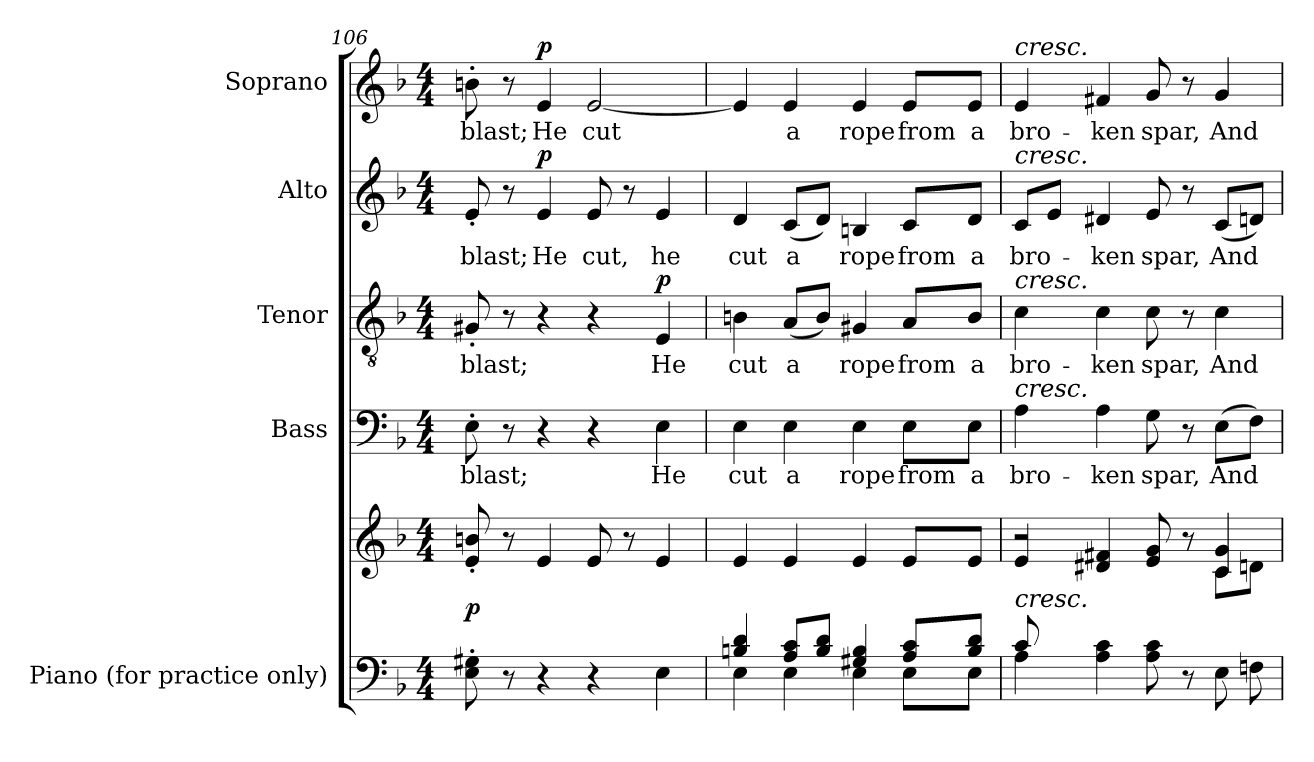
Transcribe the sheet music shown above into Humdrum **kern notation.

**kern	**kern	**dynam	**kern	**text	**kern	**text	**dynam	**kern	**text	**dynam	**kern	**text	**dynam
*part5	*part5	*part5	*part4	*part4	*part3	*part3	*part3	*part2	*part2	*part2	*part1	*part1	*part1
*staff6	*staff5	*staff5/6	*staff4	*staff4	*staff3	*staff3	*staff3	*staff2	*staff2	*staff2	*staff1	*staff1	*staff1
*I"Piano (for  practice only)	*	*	*I"Bass	*	*I"Tenor	*	*	*I"Alto	*	*	*I"Soprano	*	*
*I'Pno.	*	*	*I'B.	*	*I'T.	*	*	*I'A.	*	*	*I'S.	*	*
*clefF4	*clefG2	*	*clefF4	*	*clefGv2	*	*	*clefG2	*	*	*clefG2	*	*
*	*	*	*	*	*ITrd7c12	*	*	*	*	*	*	*	*
*k[b-]	*k[b-]	*	*k[b-]	*	*k[b-]	*	*	*k[b-]	*	*	*k[b-]	*	*
*F:	*F:	*	*F:	*	*F:	*	*	*F:	*	*	*F:	*	*
*M4/4	*M4/4	*	*M4/4	*	*M4/4	*	*	*M4/4	*	*	*M4/4	*	*
=106	=106	=106	=106	=106	=106	=106	=106	=106	=106	=106	=106	=106	=106
!	!	!	!	!LO:LY:b:color=#000000	!	!	!	!	!	!	!	!	!
!	!	!	!	!	!	!LO:LY:b:color=#000000	!	!	!	!	!	!	!
!	!	!	!	!	!	!	!	!	!LO:LY:b:color=#000000	!	!	!	!
!	!	!	!	!	!	!	!	!	!	!	!	!LO:LY:b:color=#000000	!
8Ei\' 8G#Xi'	8ei/' 8bni'	p	8E'i\	blast;	8GG#X'i/	blast;	.	8e'i/	blast;	.	8bn'i\	blast;	.
8r	8r	.	8r	.	8r	.	.	8r	.	.	8r	.	.
!	!	!	!	!	!	!	!	!	!LO:LY:b:color=#000000	!	!	!	!
!	!	!	!	!	!	!	!	!	!	!	!	!LO:LY:b:color=#000000	!
4r	4ei/	.	4r	.	4r	.	.	4ei/	He	p	4ei/	He	p
!	!	!	!	!	!	!	!	!	!LO:LY:b:color=#000000	!	!	!	!
!	!	!	!	!	!	!	!	!	!	!	!	!LO:LY:b:color=#000000	!
4r	8ei/	.	4r	.	4r	.	.	8ei/	cut,	.	[<2ei/	cut	.
.	8r	.	.	.	.	.	.	8r	.	.	.	.	.
!	!	!	!	!LO:LY:b:color=#000000	!	!	!	!	!	!	!	!	!
!	!	!	!	!	!	!LO:LY:b:color=#000000	!	!	!	!	!	!	!
!	!	!	!	!	!	!	!	!	!LO:LY:b:color=#000000	!	!	!	!
4Ei\	4ei/	.	4Ei\	He	4EEi/	He	p	4ei/	he	.	.	.	.
=107	=107	=107	=107	=107	=107	=107	=107	=107	=107	=107	=107	=107	=107
*^	*	*	*	*	*	*	*	*	*	*	*	*	*
!	!	!	!	!	!LO:LY:b:color=#000000	!	!	!	!	!	!	!	!	!
!	!	!	!	!	!	!	!LO:LY:b:color=#000000	!	!	!	!	!	!	!
!	!	!	!	!	!	!	!	!	!	!LO:LY:b:color=#000000	!	!	!	!
4Bni/ 4di	4Ei\	4ei/	.	4Ei\	cut	4BBni\	cut	.	4di/	cut	.	4ei/]	.	.
!	!	!	!	!	!LO:LY:b:color=#000000	!	!	!	!	!	!	!	!	!
!	!	!	!	!	!	!	!LO:LY:b:color=#000000	!	!	!	!	!	!	!
!	!	!	!	!	!	!	!	!	!	!LO:LY:b:color=#000000	!	!	!	!
!	!	!	!	!	!	!	!	!	!	!	!	!	!LO:LY:b:color=#000000	!
8Ai/ 8ciL	4Ei\	4ei/	.	4Ei\	a	(8AAi/L	a	.	(8ci/L	a	.	4ei/	a	.
8Bi/ 8diJ	.	.	.	.	.	8BBi/J)	.	.	8di/J)	.	.	.	.	.
!	!	!	!	!	!LO:LY:b:color=#000000	!	!	!	!	!	!	!	!	!
!	!	!	!	!	!	!	!LO:LY:b:color=#000000	!	!	!	!	!	!	!
!	!	!	!	!	!	!	!	!	!	!LO:LY:b:color=#000000	!	!	!	!
!	!	!	!	!	!	!	!	!	!	!	!	!	!LO:LY:b:color=#000000	!
4G#Xi/ 4Bi	4Ei\	4ei/	.	4Ei\	rope	4GG#Xi/	rope	.	4Bni/	rope	.	4ei/	rope	.
!	!	!	!	!	!LO:LY:b:color=#000000	!	!	!	!	!	!	!	!	!
!	!	!	!	!	!	!	!LO:LY:b:color=#000000	!	!	!	!	!	!	!
!	!	!	!	!	!	!	!	!	!	!LO:LY:b:color=#000000	!	!	!	!
!	!	!	!	!	!	!	!	!	!	!	!	!	!LO:LY:b:color=#000000	!
8Ai/ 8ciL	8Ei\L	8ei/L	.	8Ei\L	from	8AAi/L	from	.	8ci/L	from	.	8ei/L	from	.
!	!	!	!	!	!LO:LY:b:color=#000000	!	!	!	!	!	!	!	!	!
!	!	!	!	!	!	!	!LO:LY:b:color=#000000	!	!	!	!	!	!	!
!	!	!	!	!	!	!	!	!	!	!LO:LY:b:color=#000000	!	!	!	!
!	!	!	!	!	!	!	!	!	!	!	!	!	!LO:LY:b:color=#000000	!
8Bi/ 8diJ	8Ei\J	8ei/J	.	8Ei\J	a	8BBi/J	a	.	8di/J	a	.	8ei/J	a	.
!!LO:LB:g=z
=108	=108	=108	=108	=108	=108	=108	=108	=108	=108	=108	=108	=108	=108	=108
*	*	*^	*	*	*	*	*	*	*	*	*	*	*	*
*	*	*	*^	*	*	*	*	*	*	*	*	*	*	*	*
!	!	!	!	!	!	!	!LO:LY:b:color=#000000	!	!	!	!	!	!	!	!	!
!	!	!	!	!	!	!	!	!	!LO:LY:b:color=#000000	!	!	!	!	!	!	!
!	!	!	!	!	!	!	!	!	!	!	!	!LO:LY:b:color=#000000	!	!	!	!
!	!	!	!	!	!	!	!	!	!	!	!	!	!	!LO:TX:a:i:t=cresc.	!	!
!	!	!	!	!	!	!	!	!	!	!	!LO:TX:a:i:t=cresc.	!	!	!	!	!
!	!	!	!	!	!	!	!	!LO:TX:a:i:t=cresc.	!	!	!	!	!	!	!	!
!	!	!	!	!	!	!LO:TX:a:i:t=cresc.	!	!	!	!	!	!	!	!	!	!
!	!	!LO:TX:b:i:t=cresc.	!	!	!	!	!	!	!	!	!	!	!	!	!	!
!	!	!	!	!	!	!	!	!	!	!	!	!	!	!	!LO:LY:b:color=#000000	!
8ci/L	4Ai\	4ei/	2r	8ryy	.	4Ai\	bro-	4Ci\	bro-	.	8ci/L	bro-	.	4ei/	bro-	.
4.ryy	.	.	.	8ei\J	.	.	.	.	.	.	8ei/J	.	.	.	.	.
!	!	!	!	!	!	!	!LO:LY:b:color=#000000	!	!	!	!	!	!	!	!	!
!	!	!	!	!	!	!	!	!	!LO:LY:b:color=#000000	!	!	!	!	!	!	!
!	!	!	!	!	!	!	!	!	!	!	!	!LO:LY:b:color=#000000	!	!	!	!
!	!	!	!	!	!	!	!	!	!	!	!	!	!	!	!LO:LY:b:color=#000000	!
.	4Ai\ 4ci	4d#Xi/ 4f#Xi	.	2.ryy	.	4Ai\	-ken	4Ci\	-ken	.	4d#Xi/	-ken	.	4f#Xi/	-ken	.
!	!	!	!	!	!	!	!LO:LY:b:color=#000000	!	!	!	!	!	!	!	!	!
!	!	!	!	!	!	!	!	!	!LO:LY:b:color=#000000	!	!	!	!	!	!	!
!	!	!	!	!	!	!	!	!	!	!	!	!LO:LY:b:color=#000000	!	!	!	!
!	!	!	!	!	!	!	!	!	!	!	!	!	!	!	!LO:LY:b:color=#000000	!
4ryy	8Ai\ 8ci	8ei/ 8gi	4ryy	.	.	8Gi\	spar,	8Ci\	spar,	.	8ei/	spar,	.	8gi/	spar,	.
.	8r	8r	.	.	.	8r	.	8r	.	.	8r	.	.	8r	.	.
!	!	!	!	!	!	!	!LO:LY:b:color=#000000	!	!	!	!	!	!	!	!	!
!	!	!	!	!	!	!	!	!	!LO:LY:b:color=#000000	!	!	!	!	!	!	!
!	!	!	!	!	!	!	!	!	!	!	!	!LO:LY:b:color=#000000	!	!	!	!
!	!	!	!	!	!	!	!	!	!	!	!	!	!	!	!LO:LY:b:color=#000000	!
8Ei\L	4ryy	4ci/ 4gi	8ci\L	.	.	(8Ei\L	And	4Ci\	And	.	(8ci/L	And	.	4gi/	And	.
8Fni\J	.	.	8dni\J	.	.	8Fi\J)	.	.	.	.	8dni/J)	.	.	.	.	.
*v	*v	*	*	*	*	*	*	*	*	*	*	*	*	*	*	*
*	*v	*v	*v	*	*	*	*	*	*	*	*	*	*	*	*
=	=	=	=	=	=	=	=	=	=	=	=	=	=
*-	*-	*-	*-	*-	*-	*-	*-	*-	*-	*-	*-	*-	*-
